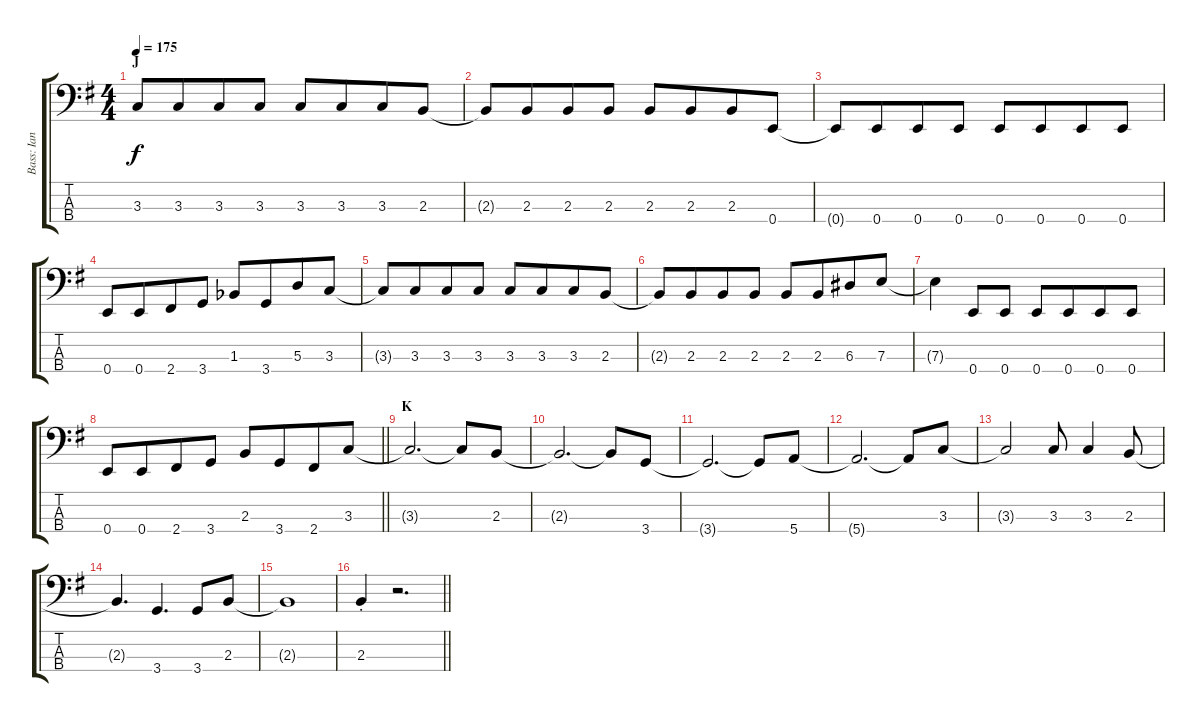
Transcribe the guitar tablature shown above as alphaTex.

\track ("Bass: Ian" "Bass: Ian") {instrument electricbassfinger}
\staff {score tabs}
\tuning (G2 D2 A1 E1) {hide}
\ts (4 4)
\section ("" "J")
\tempo 175
\clef f4
\ks g
3.3.8{dy f} 3.3.8{beam merge} 3.3.8 3.3.8 3.3.8 3.3.8{beam merge} 3.3.8 2.3.8 |
2.3{t}.8 2.3.8{beam merge} 2.3.8 2.3.8 2.3.8 2.3.8{beam merge} 2.3.8 0.4.8 |
0.4{t}.8 0.4.8{beam merge} 0.4.8 0.4.8 0.4.8 0.4.8{beam merge} 0.4.8 0.4.8 |
0.4.8 0.4.8{beam merge} 2.4.8 3.4.8 1.3{acc b}.8 3.4.8{beam merge} 5.3.8 3.3.8 |
3.3{t}.8 3.3.8{beam merge} 3.3.8 3.3.8 3.3.8 3.3.8{beam merge} 3.3.8 2.3.8 |
2.3{t}.8 2.3.8{beam merge} 2.3.8 2.3.8 2.3.8 2.3.8{beam merge} 6.3.8 7.3.8 |
7.3{t}.4 0.4.8 0.4.8 0.4.8 0.4.8{beam merge} 0.4.8 0.4.8 |
\barLineRight lightlight
0.4.8 0.4.8{beam merge} 2.4.8 3.4.8 2.3.8 3.4.8{beam merge} 2.4.8 3.3.8 |
\section ("" "K")
3.3{t}.2{d} 3.3{t}.8 2.3.8 |
2.3{t}.2{d} 2.3{t}.8 3.4.8 |
3.4{t}.2{d} 3.4{t}.8 5.4.8 |
5.4{t}.2{d} 5.4{t}.8 3.3.8 |
3.3{t}.2 3.3.8 3.3.4 2.3.8 |
2.3{t}.4{d} 3.4.4{d} 3.4.8 2.3.8 |
2.3{t}.1 |
\barLineRight lightlight
2.3{st}.4 r.2{d}
